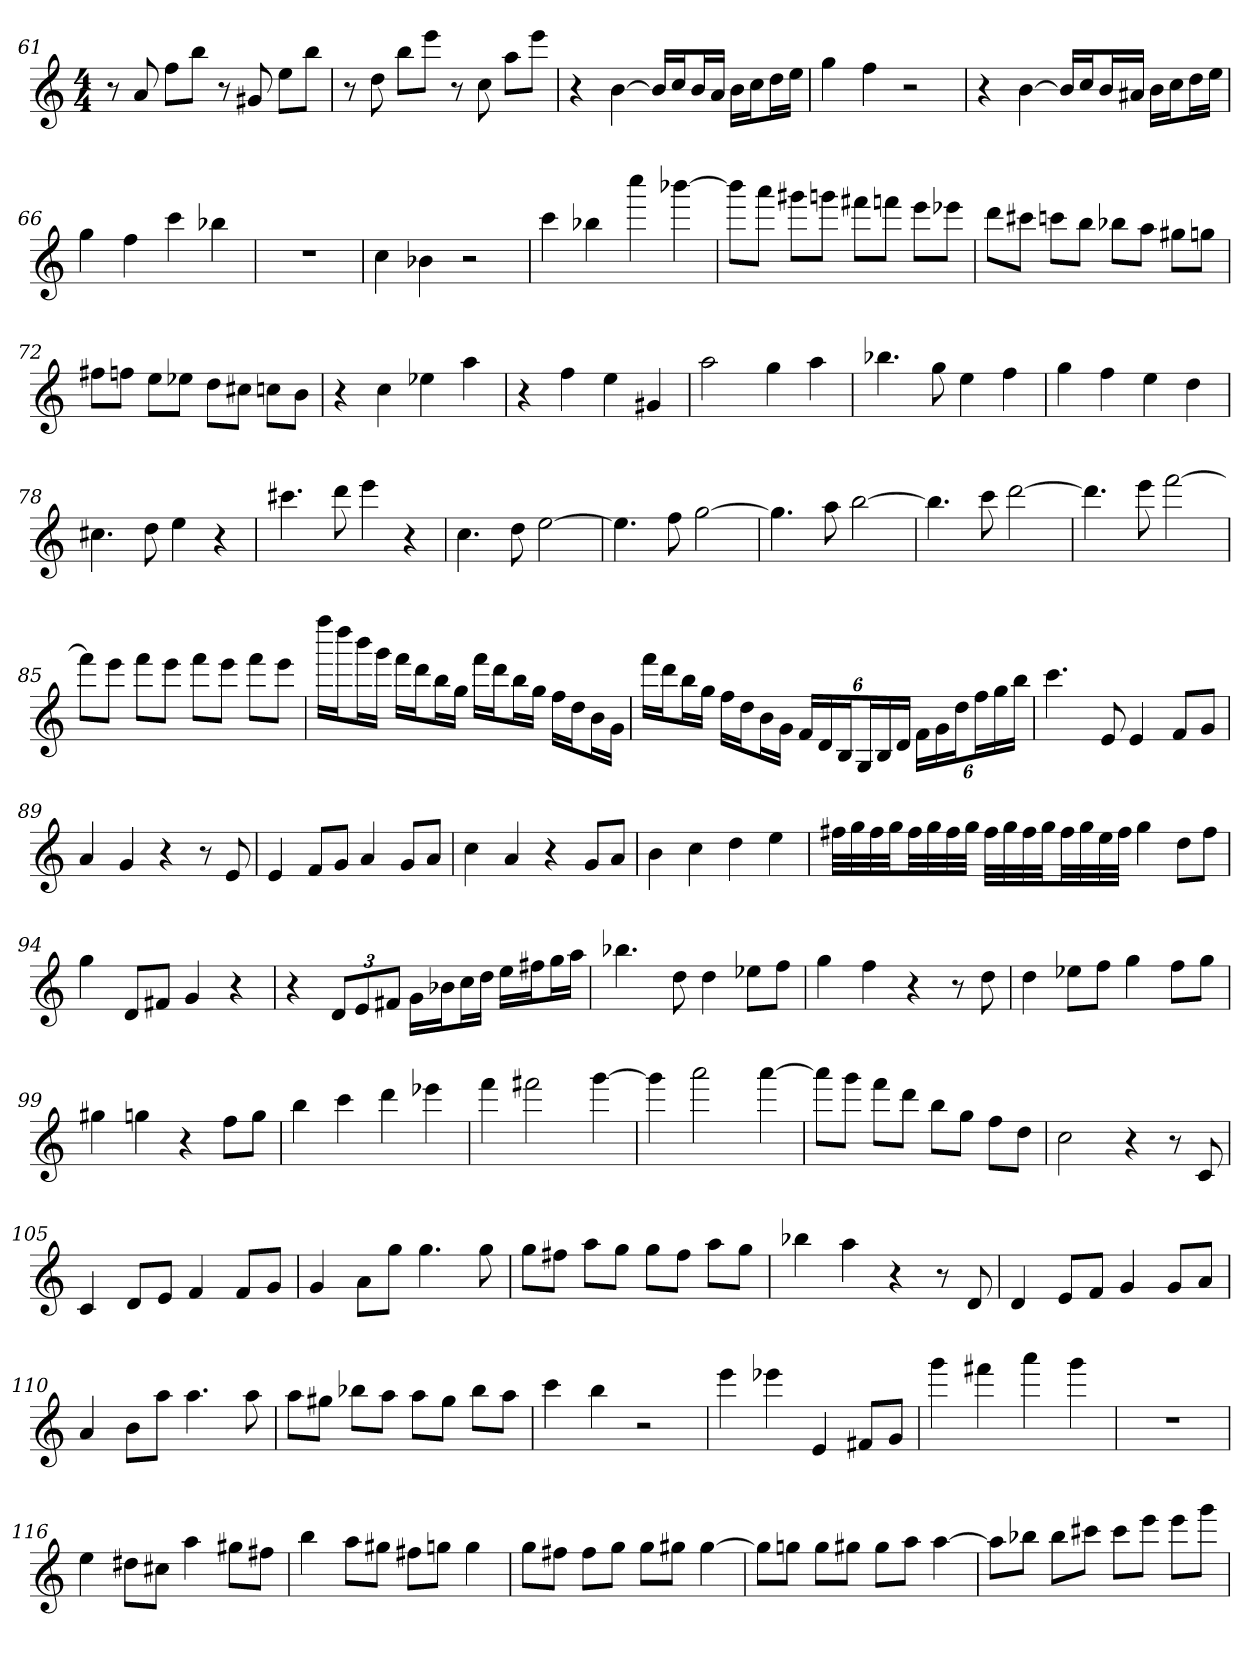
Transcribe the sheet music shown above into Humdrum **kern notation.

**kern
*part1
*staff1
*clefG2
*k[]
*C:
*M4/4
=61
8r
8a
8ff\L
8bb\J
8r
8g#X
8ee\L
8bb\J
=62
8r
8dd
8bb\L
8eee\J
8r
8cc
8aa\L
8eee\J
=63
4r
[4b
16b/LL]
16cc/J
16b/L
16a/JJ
16b\LL
16cc\J
16dd\L
16ee\JJ
=64
4gg
4ff
2r
=65
4r
[4b
16b/LL]
16cc/J
16b/L
16a#X/JJ
16b\LL
16cc\J
16dd\L
16ee\JJ
=66
4gg
4ff
4ccc
4bb-X
=67
1r
=68
4cc
4b-X
2r
=69
4ccc
4bb-X
4cccc
[4bbb-X
=70
8bbb-\L]
8aaa\J
8ggg#X\L
8gggn\J
8fff#X\L
8fffn\J
8eee\L
8eee-X\J
=71
8ddd\L
8ccc#X\J
8cccn\L
8bb\J
8bb-X\L
8aa\J
8gg#X\L
8ggn\J
=72
8ff#X\L
8ffn\J
8ee\L
8ee-X\J
8dd\L
8cc#X\J
8ccn\L
8b\J
=73
4r
4cc
4ee-X
4aa
=74
4r
4ff
4ee
4g#X
=75
2aa
4gg
4aa
=76
4.bb-X
8gg
4ee
4ff
=77
4gg
4ff
4ee
4dd
=78
4.cc#X
8dd
4ee
4r
=79
4.ccc#X
8ddd
4eee
4r
=80
4.cc
8dd
[2ee
=81
4.ee]
8ff
[2gg
=82
4.gg]
8aa
[2bb
=83
4.bb]
8ccc
[2ddd
=84
4.ddd]
8eee
[2fff
=85
8fff\L]
8eee\J
8fff\L
8eee\J
8fff\L
8eee\J
8fff\L
8eee\J
=86
16ffff\LL
16dddd\J
16bbb\L
16ggg\JJ
16fff\LL
16ddd\J
16bb\L
16gg\JJ
16fff\LL
16ddd\J
16bb\L
16gg\JJ
16ff\LL
16dd\J
16b\L
16g\JJ
=87
16fff\LL
16ddd\J
16bb\L
16gg\JJ
16ff\LL
16dd\J
16b\L
16g\JJ
24f/LL
24d/
24B/J
24G/L
24B/
24d/JJ
24f\LL
24g\
24dd\J
24ff\L
24gg\
24bb\JJ
=88
4.ccc
8e
4e
8f/L
8g/J
=89
4a
4g
4r
8r
8e
=90
4e
8f/L
8g/J
4a
8g/L
8a/J
=91
4cc
4a
4r
8g/L
8a/J
=92
4b
4cc
4dd
4ee
=93
32ff#X\LLL
32gg\
32ff#\
32gg\JJ
32ff#\LL
32gg\
32ff#\
32gg\JJJ
32ff#\LLL
32gg\
32ff#\
32gg\JJ
32ff#\LL
32gg\
32ee\
32ff#\JJJ
4gg
8dd\L
8ff#\J
=94
4gg
8d/L
8f#X/J
4g
4r
=95
4r
12d/L
12e/
12f#X/J
16g\LL
16b-X\J
16cc\L
16dd\JJ
16ee\LL
16ff#X\J
16gg\L
16aa\JJ
=96
4.bb-X
8dd
4dd
8ee-X\L
8ff\J
=97
4gg
4ff
4r
8r
8dd
=98
4dd
8ee-X\L
8ff\J
4gg
8ff\L
8gg\J
=99
4gg#X
4ggn
4r
8ff\L
8gg\J
=100
4bb
4ccc
4ddd
4eee-X
=101
4fff
2fff#X
[4ggg
=102
4ggg]
2aaa
[4aaa
=103
8aaa\L]
8ggg\J
8fff\L
8ddd\J
8bb\L
8gg\J
8ff\L
8dd\J
=104
2cc
4r
8r
8c
=105
4c
8d/L
8e/J
4f
8f/L
8g/J
=106
4g
8a\L
8gg\J
4.gg
8gg
=107
8gg\L
8ff#X\J
8aa\L
8gg\J
8gg\L
8ff#\J
8aa\L
8gg\J
=108
4bb-X
4aa
4r
8r
8d
=109
4d
8e/L
8f/J
4g
8g/L
8a/J
=110
4a
8b\L
8aa\J
4.aa
8aa
=111
8aa\L
8gg#X\J
8bb-X\L
8aa\J
8aa\L
8gg#\J
8bb-\L
8aa\J
=112
4ccc
4bb
2r
=113
4eee
4eee-X
4e
8f#X/L
8g/J
=114
4ggg
4fff#X
4aaa
4ggg
=115
1r
=116
4ee
8dd#X\L
8cc#X\J
4aa
8gg#X\L
8ff#X\J
=117
4bb
8aa\L
8gg#X\J
8ff#X\L
8ggn\J
4gg
=118
8gg\L
8ff#X\J
8ff#\L
8gg\J
8gg\L
8gg#X\J
[4gg#
=119
8gg#\L]
8ggn\J
8gg\L
8gg#X\J
8gg#\L
8aa\J
[4aa
=120
8aa\L]
8bb-X\J
8bb-\L
8ccc#X\J
8ccc#\L
8eee\J
8eee\L
8ggg\J
=
*-
